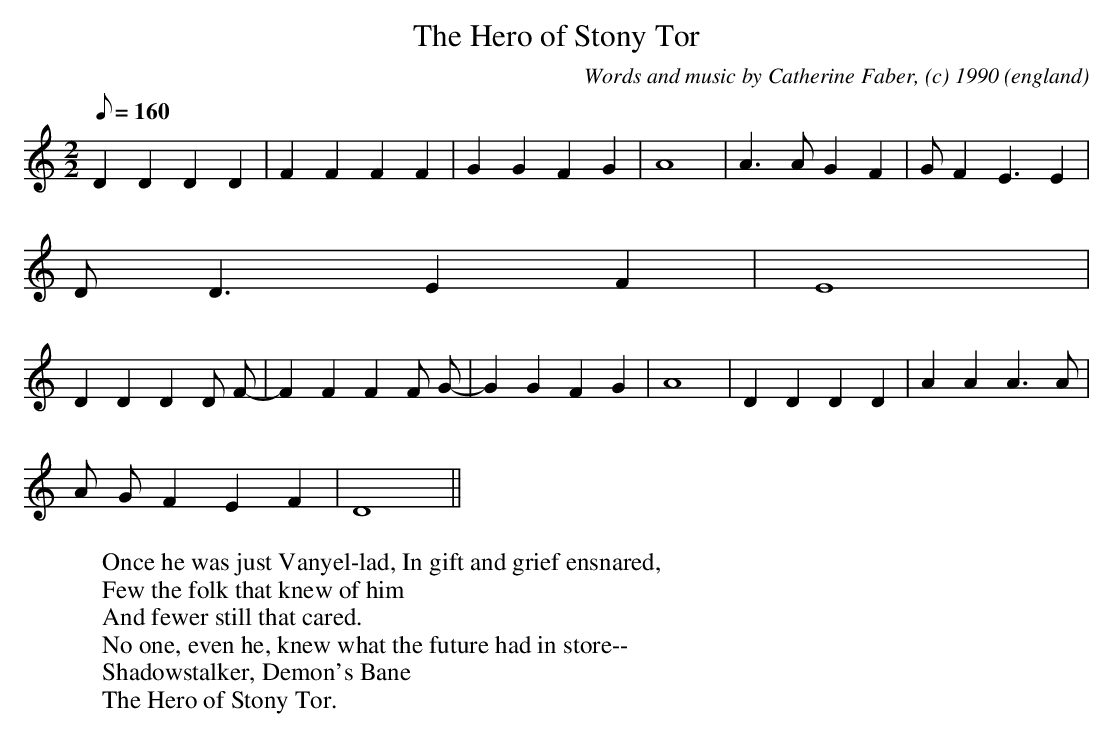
X:1
T:The Hero of Stony Tor
O:england
M:2/2
L:1/8
Q:160
C:Words and music by Catherine Faber, (c) 1990
W:Once he was just Vanyel-lad, In gift and grief ensnared,
W:Few the folk that knew of him
W:And fewer still that cared.
W:No one, even he, knew what the future had in store--
W:Shadowstalker, Demon's Bane
W:The Hero of Stony Tor.
K:C
D2 D2 D2 D2|F2 F2 F2 F2| G2 G2 F2 G2|A8|A3 A G2 F2|G F2 E3 E2|
D D3 E2 F2|E8|
D2 D2 D2 D F-|F2 F2 F2 F G-|G2 G2 F2 G2|A8|D2 D2 D2 D2|A2 A2 A3 A|
A G F2 E2 F2|D8||
